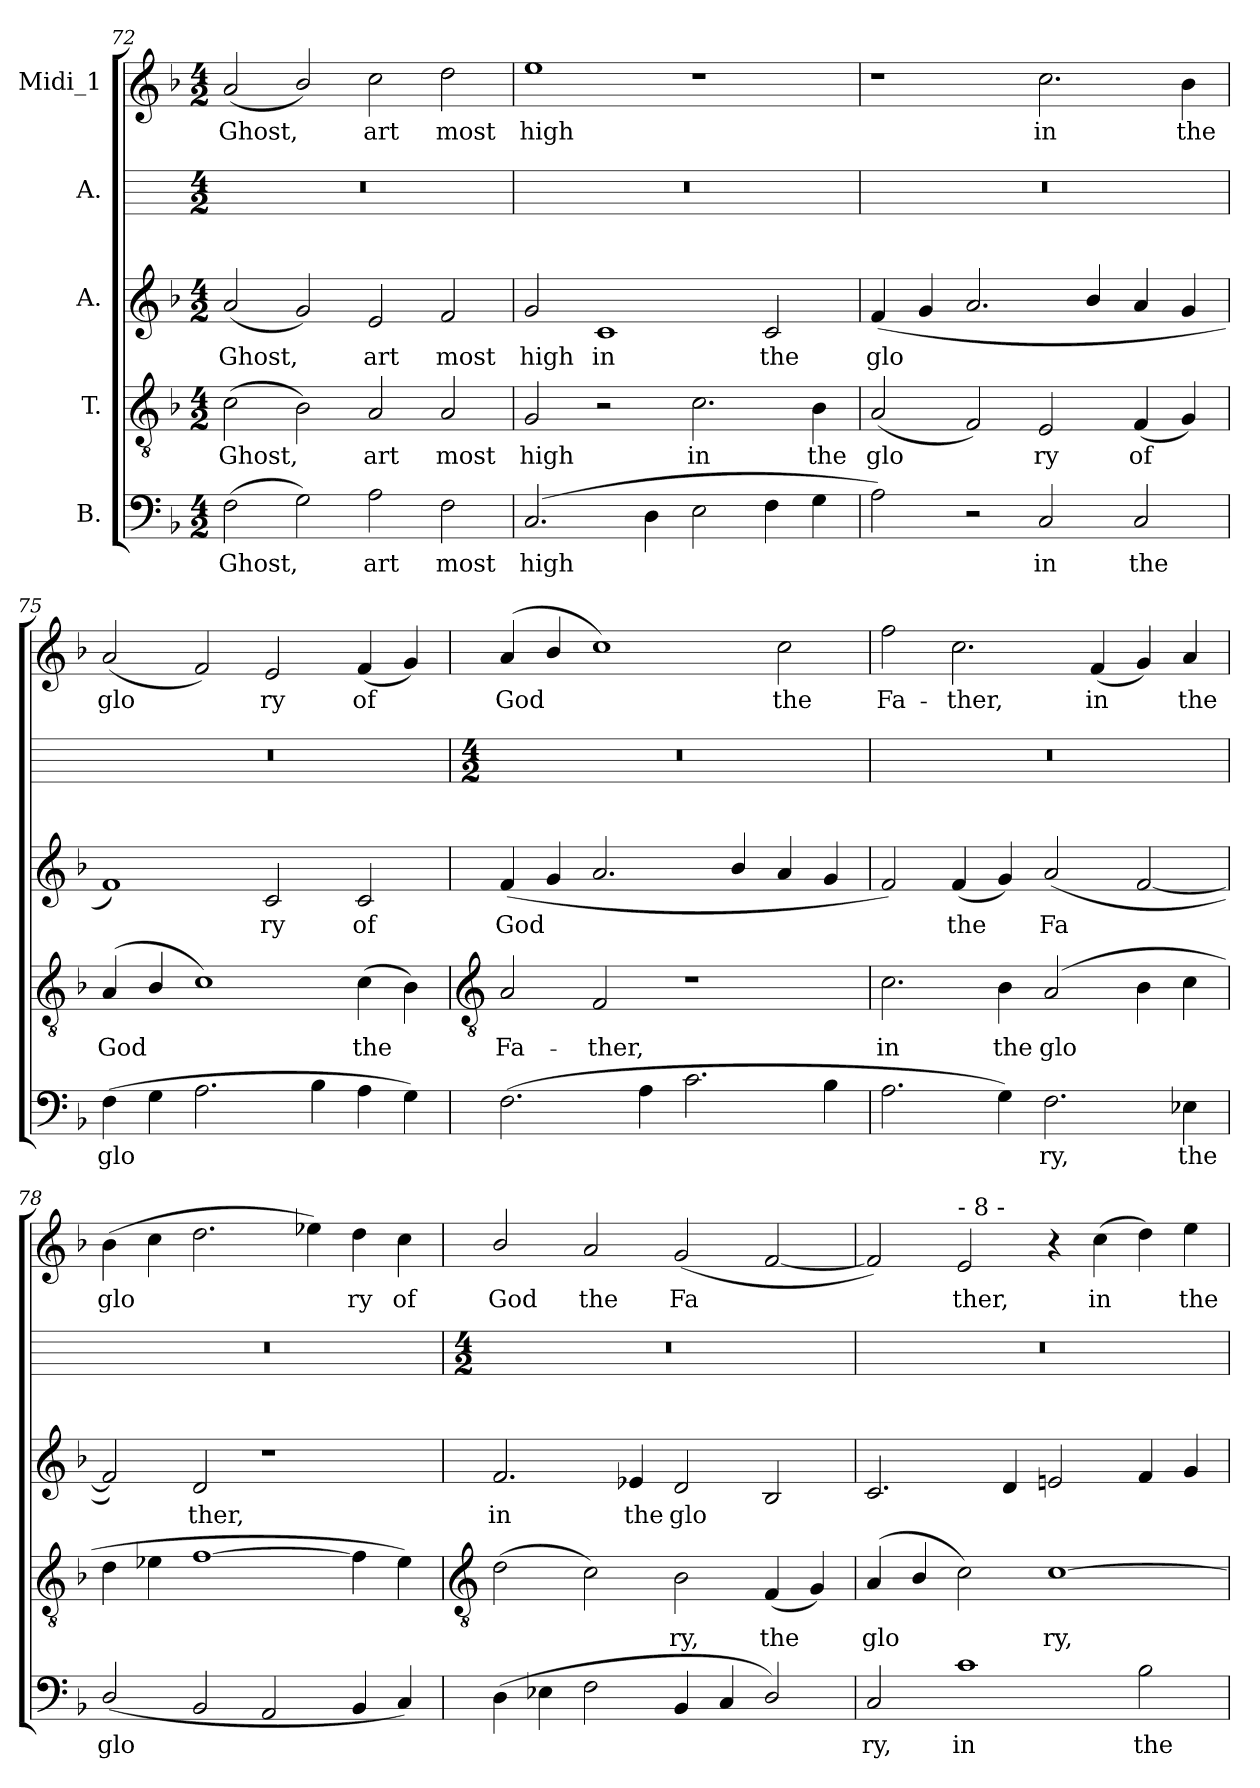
**kern	**text	**kern	**text	**kern	**text	**kern	**kern	**text
*part5	*part5	*part4	*part4	*part3	*part3	*part2	*part1	*part1
*staff5	*staff5	*staff4	*staff4	*staff3	*staff3	*staff2	*staff1	*staff1
*I"B.	*	*I"T.	*	*I"A.	*	*I"A.	*I"Midi_1	*
!!LO:LB:g=z
*clefF4	*	*clefGv2	*	*clefG2	*	*	*clefG2	*
*k[b-]	*	*k[b-]	*	*k[b-]	*	*	*k[b-]	*
*F:	*	*F:	*	*F:	*	*	*F:	*
*M4/2	*	*M4/2	*	*M4/2	*	*M4/2	*M4/2	*
=72	=72	=72	=72	=72	=72	=72	=72	=72
!	!LO:LY:b	!	!LO:LY:b	!	!LO:LY:b	!	!	!LO:LY:b
(>2F	Ghost,	(>2c	Ghost,	(<2a	Ghost,	0r	(<2a	Ghost,
2G)	.	2B-)	.	2g)	.	.	2b-/)	.
!	!LO:LY:b	!	!LO:LY:b	!	!LO:LY:b	!	!	!LO:LY:b
2A	art	2A	art	2e	art	.	2cc	art
!	!LO:LY:b	!	!LO:LY:b	!	!LO:LY:b	!	!	!LO:LY:b
2F	most	2A	most	2f	most	.	2dd	most
=73	=73	=73	=73	=73	=73	=73	=73	=73
!	!LO:LY:b	!	!LO:LY:b	!	!LO:LY:b	!	!	!LO:LY:b
(>2.C	high	2G	high	2g	high	0r	1ee	high
!	!	!	!	!	!LO:LY:b	!	!	!
.	.	2r	.	1c	in	.	.	.
4D	.	.	.	.	.	.	.	.
!	!	!	!LO:LY:b	!	!	!	!	!
2E	.	2.c	in	.	.	.	1r	.
!	!	!	!	!	!LO:LY:b	!	!	!
4F	.	.	.	2c	the	.	.	.
!	!	!	!LO:LY:b	!	!	!	!	!
4G	.	4B-	the	.	.	.	.	.
=74	=74	=74	=74	=74	=74	=74	=74	=74
!	!	!	!LO:LY:b	!	!LO:LY:b	!	!	!
2A)	.	(<2A	glo	(<4f	glo	0r	1r	.
.	.	.	.	4g	.	.	.	.
2r	.	2F)	.	2.a	.	.	.	.
!	!LO:LY:b	!	!LO:LY:b	!	!	!	!	!LO:LY:b
2C	in	2E	ry	.	.	.	2.cc	in
.	.	.	.	4b-/	.	.	.	.
!	!LO:LY:b	!	!LO:LY:b	!	!	!	!	!
2C	the	(<4F	of	4a	.	.	.	.
!	!	!	!	!	!	!	!	!LO:LY:b
.	.	4G)	.	4g	.	.	4b-	the
=75	=75	=75	=75	=75	=75	=75	=75	=75
!	!LO:LY:b	!	!LO:LY:b	!	!	!	!	!LO:LY:b
(>4F	glo	(<4A	God	1f)	.	0r	(<2a	glo
4G	.	4B-/	.	.	.	.	.	.
2.A	.	1c)	.	.	.	.	2f)	.
!	!	!	!	!	!LO:LY:b	!	!	!LO:LY:b
.	.	.	.	2c	ry	.	2e	ry
4B-	.	.	.	.	.	.	.	.
!	!	!	!LO:LY:b	!	!LO:LY:b	!	!	!LO:LY:b
4A	.	(>4c	the	2c	of	.	(<4f	of
4G)	.	4B-)	.	.	.	.	4g)	.
!!LO:LB:g=z
=76	=76	=76	=76	=76	=76	=76	=76	=76
*	*	*clefGv2	*	*	*	*	*	*
*	*	*	*	*	*	*M4/2	*	*
!	!	!	!LO:LY:b	!	!LO:LY:b	!	!	!LO:LY:b
(>2.F	.	2A	Fa-	(<4f	God	0r	(<4a	God
.	.	.	.	4g	.	.	4b-/	.
!	!	!	!LO:LY:b	!	!	!	!	!
.	.	2F	-ther,	2.a	.	.	1cc)	.
4A	.	.	.	.	.	.	.	.
2.c	.	1r	.	.	.	.	.	.
.	.	.	.	4b-/	.	.	.	.
!	!	!	!	!	!	!	!	!LO:LY:b
.	.	.	.	4a	.	.	2cc	the
4B-	.	.	.	4g	.	.	.	.
=77	=77	=77	=77	=77	=77	=77	=77	=77
!	!	!	!LO:LY:b	!	!	!	!	!LO:LY:b
2.A	.	2.c	in	2f)	.	0r	2ff	Fa-
!	!	!	!	!	!LO:LY:b	!	!	!LO:LY:b
.	.	.	.	(<4f	the	.	2.cc	-ther,
!	!	!	!LO:LY:b	!	!	!	!	!
4G)	.	4B-	the	4g)	.	.	.	.
!	!LO:LY:b	!	!LO:LY:b	!	!LO:LY:b	!	!	!
2.F	ry,	(>2A	glo	(<2a	Fa	.	.	.
!	!	!	!	!	!	!	!	!LO:LY:b
.	.	.	.	.	.	.	(<4f	in
.	.	4B-	.	[2f	.	.	4g)	.
!	!LO:LY:b	!	!	!	!	!	!	!LO:LY:b
4E-X	the	4c	.	.	.	.	4a	the
=78	=78	=78	=78	=78	=78	=78	=78	=78
!	!LO:LY:b	!	!	!	!	!	!	!LO:LY:b
(<2D/	glo	4d	.	2f])	.	0r	(>4b-	glo
.	.	4e-X	.	.	.	.	4cc	.
!	!	!	!	!	!LO:LY:b	!	!	!
2BB-	.	[1f	.	2d	ther,	.	2.dd	.
2AA	.	.	.	1r	.	.	.	.
.	.	.	.	.	.	.	4ee-X)	.
!	!	!	!	!	!	!	!	!LO:LY:b
4BB-	.	4f]	.	.	.	.	4dd	ry
!	!	!	!	!	!	!	!	!LO:LY:b
4C)	.	4e-)	.	.	.	.	4cc	of
!!LO:LB:g=z
=79	=79	=79	=79	=79	=79	=79	=79	=79
*	*	*clefGv2	*	*	*	*	*	*
*	*	*	*	*	*	*M4/2	*	*
!	!	!	!	!	!LO:LY:b	!	!	!LO:LY:b
(<4D	.	(>2d	.	2.f	in	0r	2b-/	God
4E-X	.	.	.	.	.	.	.	.
!	!	!	!	!	!	!	!	!LO:LY:b
2F	.	2c)	.	.	.	.	2a	the
!	!	!	!	!	!LO:LY:b	!	!	!
.	.	.	.	4e-X	the	.	.	.
!	!	!	!LO:LY:b	!	!LO:LY:b	!	!	!LO:LY:b
4BB-	.	2B-	ry,	2d	glo	.	(<2g	Fa
4C	.	.	.	.	.	.	.	.
!	!	!	!LO:LY:b	!	!	!	!	!
2D/)	.	(<4F	the	2B-	.	.	[2f	.
.	.	4G)	.	.	.	.	.	.
=80	=80	=80	=80	=80	=80	=80	=80	=80
!	!LO:LY:b	!	!LO:LY:b	!	!	!	!	!
2C	ry,	(<4A	glo	2.c	.	0r	2f])	.
.	.	4B-/	.	.	.	.	.	.
!	!	!	!	!	!	!	!LO:TX:a:t=- 8 -	!
!	!LO:LY:b	!	!	!	!	!	!	!LO:LY:b
1c	in	2c)	.	.	.	.	2e	ther,
.	.	.	.	4d	.	.	.	.
!	!	!	!LO:LY:b	!	!	!	!	!
.	.	[1c	ry,	2en	.	.	4r	.
!	!	!	!	!	!	!	!	!LO:LY:b
.	.	.	.	.	.	.	(>4cc	in
!	!LO:LY:b	!	!	!	!	!	!	!
2B-	the	.	.	4f	.	.	4dd)	.
!	!	!	!	!	!	!	!	!LO:LY:b
.	.	.	.	4g	.	.	4ee	the
=	=	=	=	=	=	=	=	=
*-	*-	*-	*-	*-	*-	*-	*-	*-
